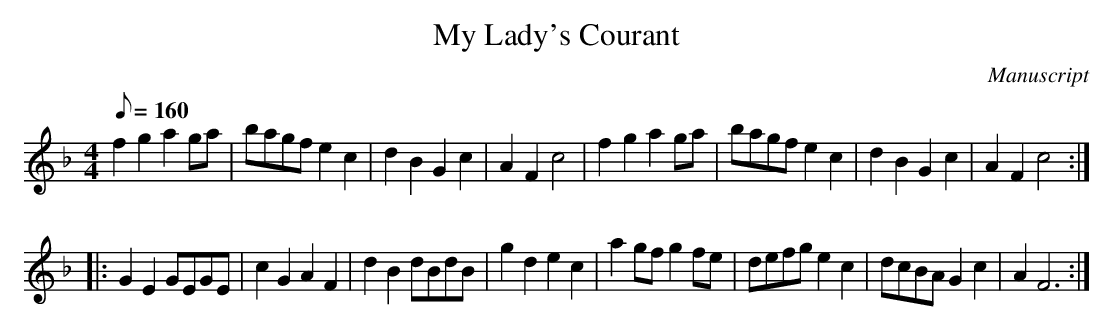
X:1
T: My Lady's Courant
M:4/4
L:1/8
Q:160
O:Manuscript
K:F
f2 g2 a2 ga|bagf e2 c2| d2 B2 G2 c2|A2 F2 c4|f2 g2 a2 ga|bagf e2 c2| d2 B2 G2 c2|A2 F2 c4:|
|: G2 E2 GEGE|c2 G2 A2 F2|d2 B2 dBdB|g2 d2 e2 c2|a2 gf g2 fe|defg e2 c2| dcBA G2 c2| A2 F6:|
